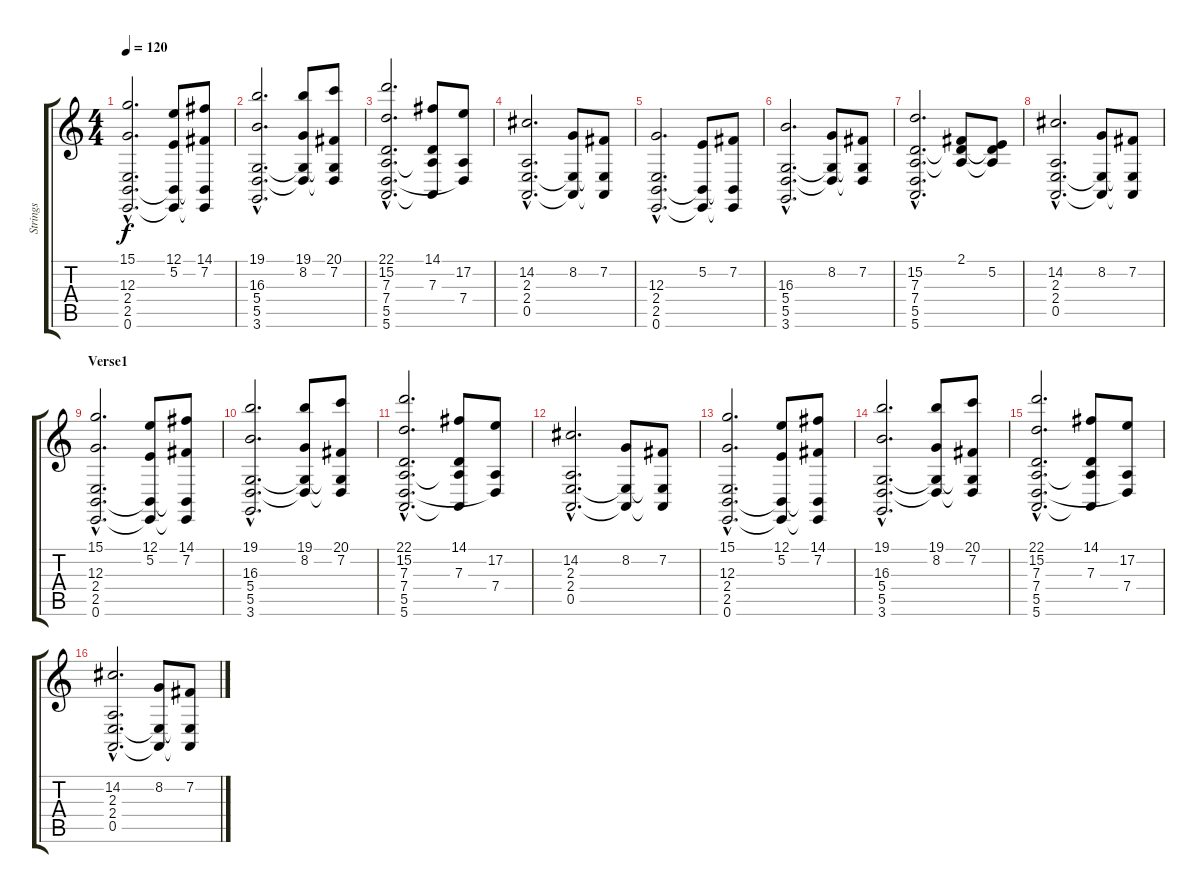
\track ("Strings" "Strings") {instrument stringensemble1}
\staff {score tabs}
\tuning (E4 B3 G3 D3 A2 E2) {hide}
\ts (4 4)
\tempo 120
\clef g2
\ks c
(15.1{hac} 12.3{hac} 2.4{hac} 2.5{hac} 0.6{hac}).2{d dy f} (12.1 5.2 2.5{t} 0.6{t}).8 (14.1 7.2 2.5{t} 0.6{t}).8 |
(19.1{hac} 16.3{hac} 5.4{hac} 5.5{hac} 3.6{hac}).2{d} (19.1 8.2 5.4{t} 5.5{t}).8 (20.1 7.2 5.4{t} 5.5{t}).8 |
(22.1{hac} 15.2{hac} 7.3{hac} 7.4{hac} 5.5{hac} 5.6{hac}).2{d} (14.1 7.3 7.4{t} 5.6{t}).8 (17.2 7.4 5.5{t}).8 |
(14.2{hac} 2.3{hac} 2.4{hac} 0.5{hac}).2{d} (8.2 2.4{t} 0.5{t}).8 (7.2 2.4{t} 0.5{t}).8 |
(12.3{hac} 2.4{hac} 2.5{hac} 0.6{hac}).2{d} (5.2 2.5{t} 0.6{t}).8 (7.2 2.5{t} 0.6{t}).8 |
(16.3{hac} 5.4{hac} 5.5{hac} 3.6{hac}).2{d} (8.2 5.4{t} 5.5{t}).8 (7.2 5.4{t} 5.5{t}).8 |
(15.2{hac} 7.3{hac} 7.4{hac} 5.5{hac} 5.6{hac}).2{d} (2.1 7.3{t} 7.4{t}).8 (5.2 7.3{t} 7.4{t}).8 |
(14.2{hac} 2.3{hac} 2.4{hac} 0.5{hac}).2{d} (8.2 2.4{t} 0.5{t}).8 (7.2 2.4{t} 0.5{t}).8 |
\section ("" "Verse1")
(15.1{hac} 12.3{hac} 2.4{hac} 2.5{hac} 0.6{hac}).2{d} (12.1 5.2 2.5{t} 0.6{t}).8 (14.1 7.2 2.5{t} 0.6{t}).8 |
(19.1{hac} 16.3{hac} 5.4{hac} 5.5{hac} 3.6{hac}).2{d} (19.1 8.2 5.4{t} 5.5{t}).8 (20.1 7.2 5.4{t} 5.5{t}).8 |
(22.1{hac} 15.2{hac} 7.3{hac} 7.4{hac} 5.5{hac} 5.6{hac}).2{d} (14.1 7.3 7.4{t} 5.6{t}).8 (17.2 7.4 5.5{t}).8 |
(14.2{hac} 2.3{hac} 2.4{hac} 0.5{hac}).2{d} (8.2 2.4{t} 0.5{t}).8 (7.2 2.4{t} 0.5{t}).8 |
(15.1{hac} 12.3{hac} 2.4{hac} 2.5{hac} 0.6{hac}).2{d} (12.1 5.2 2.5{t} 0.6{t}).8 (14.1 7.2 2.5{t} 0.6{t}).8 |
(19.1{hac} 16.3{hac} 5.4{hac} 5.5{hac} 3.6{hac}).2{d} (19.1 8.2 5.4{t} 5.5{t}).8 (20.1 7.2 5.4{t} 5.5{t}).8 |
(22.1{hac} 15.2{hac} 7.3{hac} 7.4{hac} 5.5{hac} 5.6{hac}).2{d} (14.1 7.3 7.4{t} 5.6{t}).8 (17.2 7.4 5.5{t}).8 |
(14.2{hac} 2.3{hac} 2.4{hac} 0.5{hac}).2{d} (8.2 2.4{t} 0.5{t}).8 (7.2 2.4{t} 0.5{t}).8
